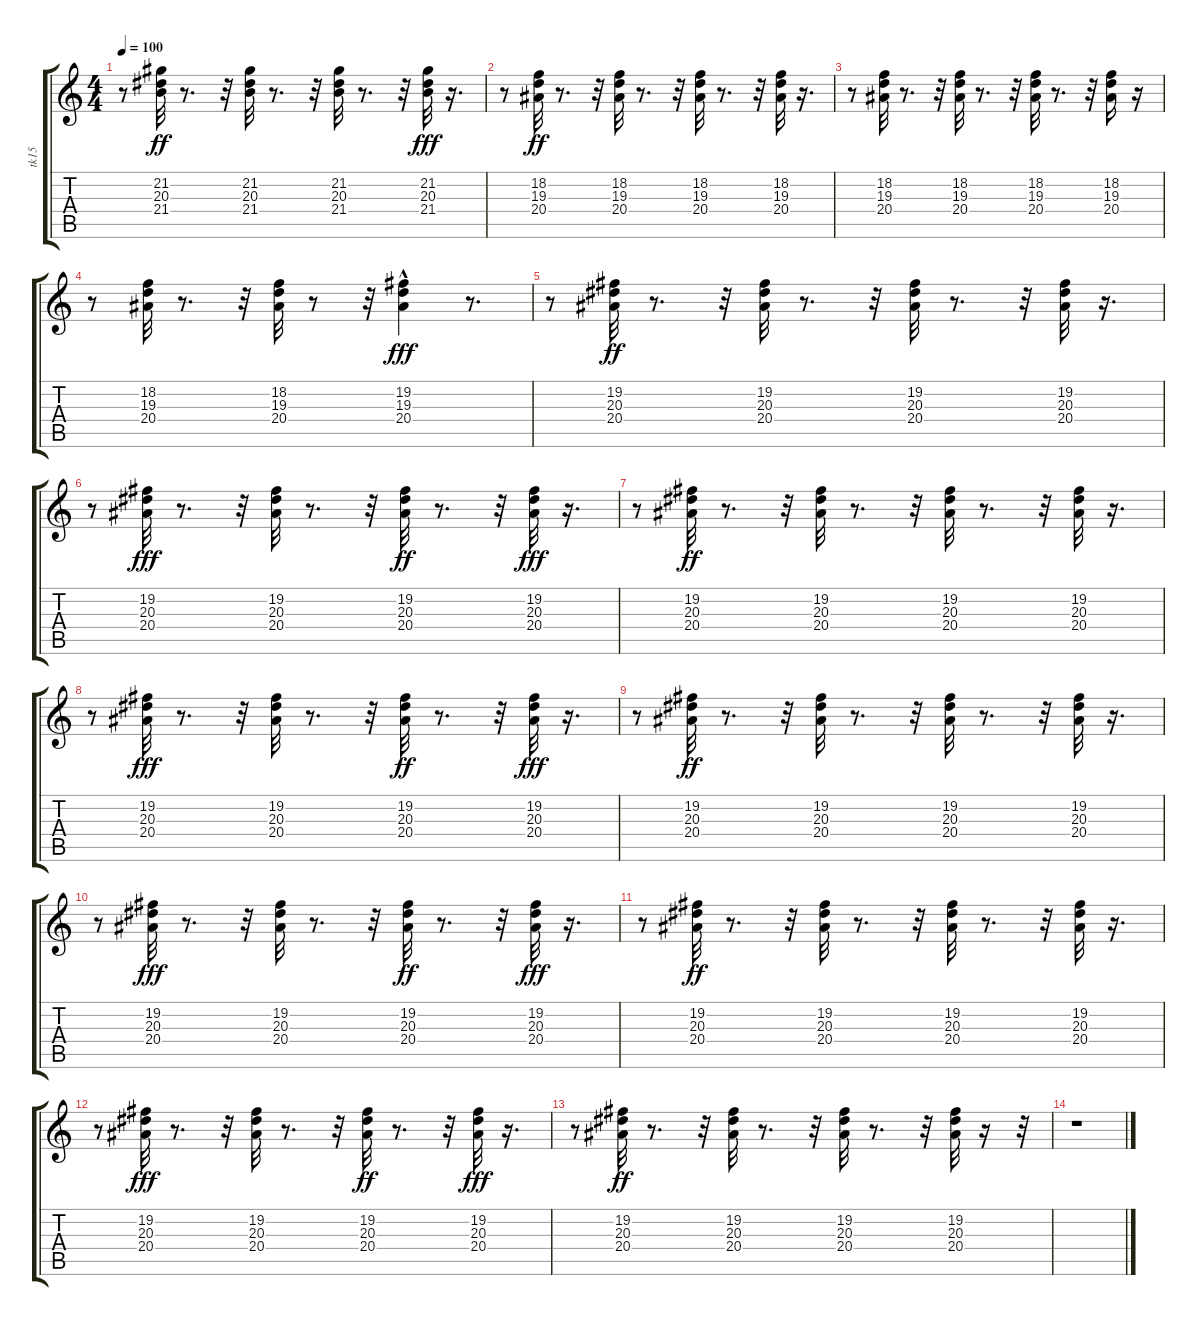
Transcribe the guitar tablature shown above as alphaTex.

\track ("tk15" "tk15") {instrument percussiveorgan}
\staff {score tabs}
\tuning (E4 B3 G3 D3 A2 E2) {hide}
\ts (4 4)
\tempo 100
\clef g2
\ks c
r.8{dy ff} (21.2 20.3 21.4).32 r.8{d} r.32 (21.2 20.3 21.4).32 r.8{d} r.32 (21.2 20.3 21.4).32 r.8{d} r.32 (21.2 20.3 21.4).32{dy fff} r.16{d} |
r.8 (18.2 19.3 20.4).32{dy ff} r.8{d} r.32 (18.2 19.3 20.4).32 r.8{d} r.32 (18.2 19.3 20.4).32 r.8{d} r.32 (18.2 19.3 20.4).32 r.16{d} |
r.8 (18.2 19.3 20.4).32 r.8{d} r.32 (18.2 19.3 20.4).32 r.8{d} r.32 (18.2 19.3 20.4).32 r.8{d} r.32 (18.2 19.3 20.4).16 r.16 |
r.8 (18.2 19.3 20.4).32 r.8{d} r.32 (18.2 19.3 20.4).32 r.8 r.32 (19.2{hac} 19.3 20.4).4{dy fff} r.8{d} |
r.8 (19.2 20.3 20.4).32{dy ff} r.8{d} r.32 (19.2 20.3 20.4).32 r.8{d} r.32 (19.2 20.3 20.4).32 r.8{d} r.32 (19.2 20.3 20.4).32 r.16{d} |
r.8 (19.2 20.3 20.4).32{dy fff} r.8{d} r.32 (19.2 20.3 20.4).32 r.8{d} r.32 (19.2 20.3 20.4).32{dy ff} r.8{d} r.32 (19.2 20.3 20.4).32{dy fff} r.16{d} |
r.8 (19.2 20.3 20.4).32{dy ff} r.8{d} r.32 (19.2 20.3 20.4).32 r.8{d} r.32 (19.2 20.3 20.4).32 r.8{d} r.32 (19.2 20.3 20.4).32 r.16{d} |
r.8 (19.2 20.3 20.4).32{dy fff} r.8{d} r.32 (19.2 20.3 20.4).32 r.8{d} r.32 (19.2 20.3 20.4).32{dy ff} r.8{d} r.32 (19.2 20.3 20.4).32{dy fff} r.16{d} |
r.8 (19.2 20.3 20.4).32{dy ff} r.8{d} r.32 (19.2 20.3 20.4).32 r.8{d} r.32 (19.2 20.3 20.4).32 r.8{d} r.32 (19.2 20.3 20.4).32 r.16{d} |
r.8 (19.2 20.3 20.4).32{dy fff} r.8{d} r.32 (19.2 20.3 20.4).32 r.8{d} r.32 (19.2 20.3 20.4).32{dy ff} r.8{d} r.32 (19.2 20.3 20.4).32{dy fff} r.16{d} |
r.8 (19.2 20.3 20.4).32{dy ff} r.8{d} r.32 (19.2 20.3 20.4).32 r.8{d} r.32 (19.2 20.3 20.4).32 r.8{d} r.32 (19.2 20.3 20.4).32 r.16{d} |
r.8 (19.2 20.3 20.4).32{dy fff} r.8{d} r.32 (19.2 20.3 20.4).32 r.8{d} r.32 (19.2 20.3 20.4).32{dy ff} r.8{d} r.32 (19.2 20.3 20.4).32{dy fff} r.16{d} |
r.8 (19.2 20.3 20.4).32{dy ff} r.8{d} r.32 (19.2 20.3 20.4).32 r.8{d} r.32 (19.2 20.3 20.4).32 r.8{d} r.32 (19.2 20.3 20.4).32 r.16 r.32 |
r.1
